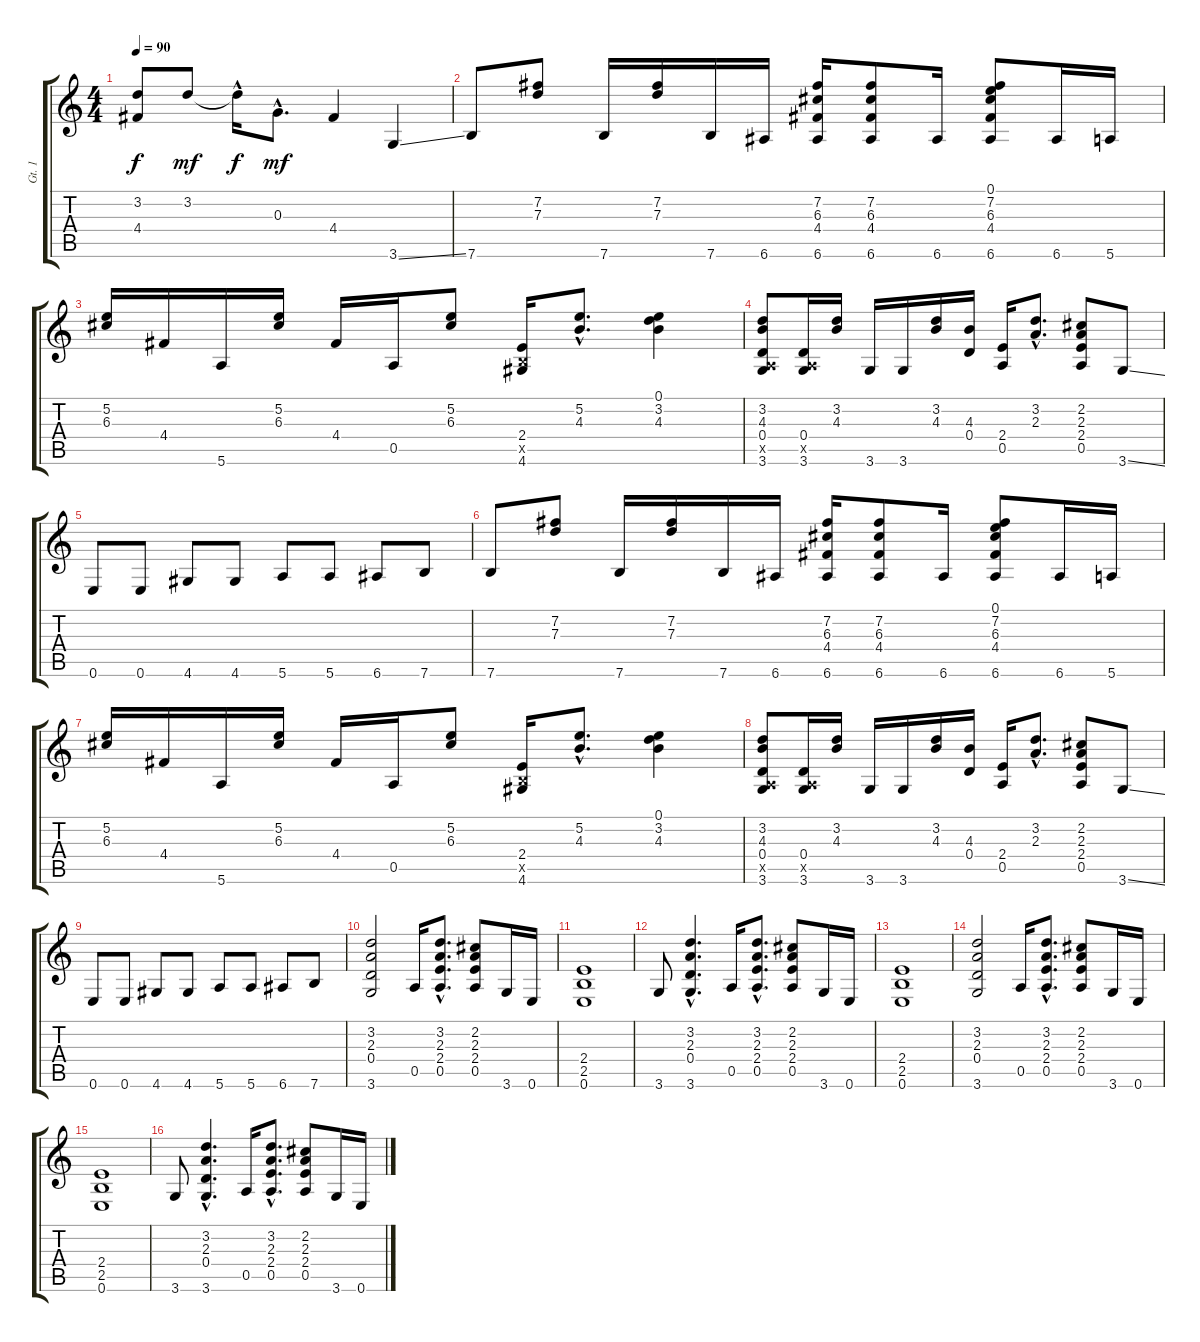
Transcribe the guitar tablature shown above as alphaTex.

\track ("Gt. 1" "Gt. 1") {instrument distortionguitar}
\staff {score tabs}
\tuning (E4 B3 G3 D3 A2 E2) {hide}
\ts (4 4)
\tempo 90
\clef g2
\ks c
(3.2{t} 4.4{t}).8{dy f} 3.2.8{dy mf} 3.2{hac t}.16{dy f} 0.3{hac}.8{d dy mf} 4.4.4 3.6{ss}.4 |
7.6.8 (7.2 7.3).8 7.6.16 (7.2 7.3).16 7.6.16 6.6.16 (7.2 6.3 4.4 6.6).16 (7.2 6.3 4.4 6.6).8 6.6.16 (0.1 7.2 6.3 4.4 6.6).8 6.6.16 5.6.16 |
(5.2 6.3).16 4.4.16 5.6.16 (5.2 6.3).16 4.4.16 0.5.16 (5.2 6.3).8 (2.4 2.5{x} 4.6).16 (5.2{hac} 4.3{hac}).8{d} (0.1 3.2 4.3).4 |
(3.2 4.3 0.4 0.5{x} 3.6).8 (0.4 0.5{x} 3.6).16 (3.2 4.3).16 3.6.16 3.6.16 (3.2 4.3).16 (4.3 0.4).16 (2.4 0.5).16 (3.2{hac} 2.3{hac}).8{d} (2.2 2.3 2.4 0.5).8 3.6{ss}.8 |
0.6.8 0.6.8 4.6.8 4.6.8 5.6.8 5.6.8 6.6.8 7.6.8 |
7.6.8 (7.2 7.3).8 7.6.16 (7.2 7.3).16 7.6.16 6.6.16 (7.2 6.3 4.4 6.6).16 (7.2 6.3 4.4 6.6).8 6.6.16 (0.1 7.2 6.3 4.4 6.6).8 6.6.16 5.6.16 |
(5.2 6.3).16 4.4.16 5.6.16 (5.2 6.3).16 4.4.16 0.5.16 (5.2 6.3).8 (2.4 2.5{x} 4.6).16 (5.2{hac} 4.3{hac}).8{d} (0.1 3.2 4.3).4 |
(3.2 4.3 0.4 0.5{x} 3.6).8 (0.4 0.5{x} 3.6).16 (3.2 4.3).16 3.6.16 3.6.16 (3.2 4.3).16 (4.3 0.4).16 (2.4 0.5).16 (3.2{hac} 2.3{hac}).8{d} (2.2 2.3 2.4 0.5).8 3.6{ss}.8 |
0.6.8 0.6.8 4.6.8 4.6.8 5.6.8 5.6.8 6.6.8 7.6.8 |
(3.2 2.3 0.4 3.6).2 0.5.16 (3.2{hac} 2.3{hac} 2.4{hac} 0.5{hac}).8{d} (2.2 2.3 2.4 0.5).8 3.6.16 0.6.16 |
(2.4 2.5 0.6).1 |
3.6.8 (3.2{hac} 2.3{hac} 0.4{hac} 3.6{hac}).4{d} 0.5.16 (3.2{hac} 2.3{hac} 2.4{hac} 0.5{hac}).8{d} (2.2 2.3 2.4 0.5).8 3.6.16 0.6.16 |
(2.4 2.5 0.6).1 |
(3.2 2.3 0.4 3.6).2 0.5.16 (3.2{hac} 2.3{hac} 2.4{hac} 0.5{hac}).8{d} (2.2 2.3 2.4 0.5).8 3.6.16 0.6.16 |
(2.4 2.5 0.6).1 |
3.6.8 (3.2{hac} 2.3{hac} 0.4{hac} 3.6{hac}).4{d} 0.5.16 (3.2{hac} 2.3{hac} 2.4{hac} 0.5{hac}).8{d} (2.2 2.3 2.4 0.5).8 3.6.16 0.6.16
